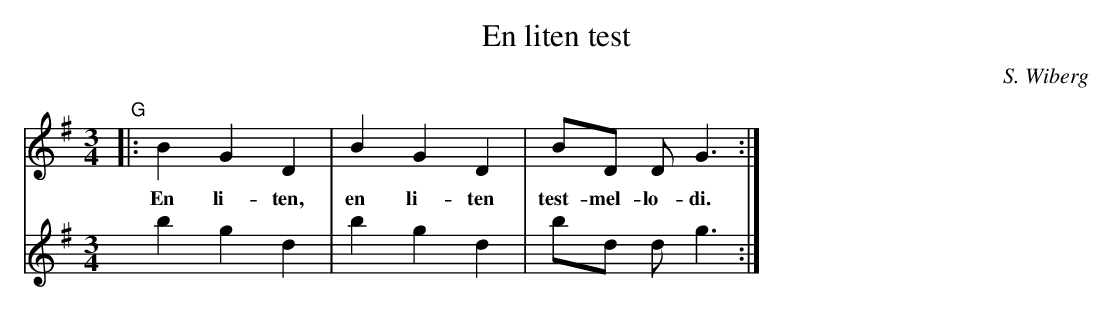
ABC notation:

X:1
T:En liten test
M:3/4
L:1/8
C:S. Wiberg
K:G
V:1
"G"|: B2G2D2 | B2G2D2 | BD D G3:|
w:En li-ten, en li-ten test-mel-lo-di. Den lil-la, den lil-la snut-ten är slut.
V:2
b2g2d2 | b2g2d2 | bd d g3:|
